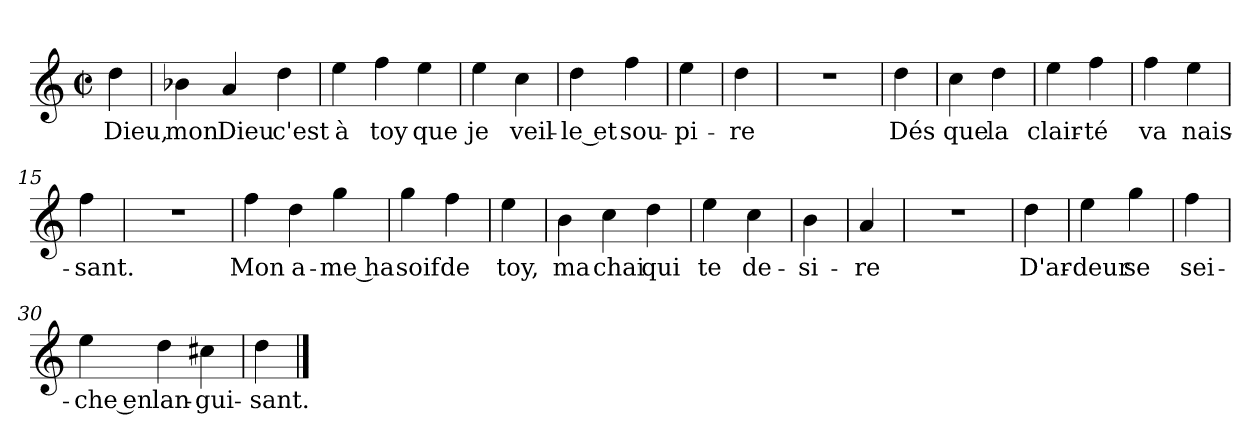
**kern	**text
*part1	*part1
*staff1	*staff1
*clefG2	*
*k[]	*
*C:	*
*M2/2	*
*met(c|)	*
=1	=1
4dd	Dieu,
=2	=2
4b-X	mon
4a	Dieu
4dd	c'est
=4	=4
4ee	à
4ff	toy
4ee	que
=6	=6
4ee	je
4cc	veil-
=7	=7
4dd	-le et
4ff	sou-
=8	=8
4ee	-pi-
=9	=9
4dd	-re
=10	=10
1r	.
=11	=11
4dd	Dés
=12	=12
4cc	que
4dd	la
=13	=13
4ee	clair-
4ff	-té
=14	=14
4ff	va
4ee	nais-
=15	=15
4ff	-sant.
=16	=16
1r	.
=17	=17
4ff	Mon
4dd	a-
4gg	-me ha
=19	=19
4gg	soif
4ff	de
=20	=20
4ee	toy,
=21	=21
4b	ma
4cc	chai
4dd	qui
=23	=23
4ee	te
4cc	de-
=24	=24
4b	-si-
=25	=25
4a	-re
=26	=26
1r	.
=27	=27
4dd	D'ar-
=28	=28
4ee	-deur
4gg	se
=29	=29
4ff	sei-
=30	=30
4ee	-che en
4dd	lan-
4cc#X	-gui-
=32	=32
4dd	-sant.
==	==
*-	*-
